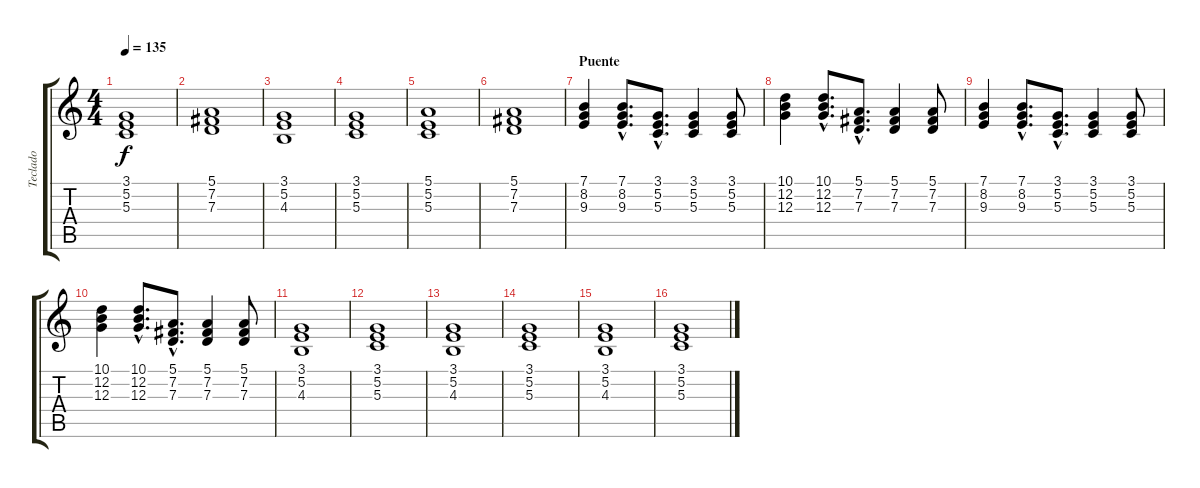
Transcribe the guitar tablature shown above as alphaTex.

\track ("Teclado" "Teclado") {instrument stringensemble1}
\staff {score tabs}
\tuning (E4 B3 G3 D3 A2 E2) {hide}
\ts (4 4)
\tempo 135
\clef g2
\ks c
(3.1 5.2 5.3).1{dy f} |
(5.1 7.2 7.3).1 |
(3.1 5.2 4.3).1 |
(3.1 5.2 5.3).1 |
(5.1 5.2 5.3).1 |
(5.1 7.2 7.3).1 |
\section ("" "Puente")
(7.1 8.2 9.3).4 (7.1{hac} 8.2{hac} 9.3{hac}).8{d} (3.1{hac} 5.2{hac} 5.3{hac}).8{d} (3.1 5.2 5.3).4 (3.1 5.2 5.3).8 |
(10.1 12.2 12.3).4 (10.1{hac} 12.2{hac} 12.3{hac}).8{d} (5.1{hac} 7.2{hac} 7.3{hac}).8{d} (5.1 7.2 7.3).4 (5.1 7.2 7.3).8 |
(7.1 8.2 9.3).4 (7.1{hac} 8.2{hac} 9.3{hac}).8{d} (3.1{hac} 5.2{hac} 5.3{hac}).8{d} (3.1 5.2 5.3).4 (3.1 5.2 5.3).8 |
(10.1 12.2 12.3).4 (10.1{hac} 12.2{hac} 12.3{hac}).8{d} (5.1{hac} 7.2{hac} 7.3{hac}).8{d} (5.1 7.2 7.3).4 (5.1 7.2 7.3).8 |
\section ("" "")
(3.1 5.2 4.3).1 |
(3.1 5.2 5.3).1 |
(3.1 5.2 4.3).1 |
(3.1 5.2 5.3).1 |
(3.1 5.2 4.3).1 |
(3.1 5.2 5.3).1
